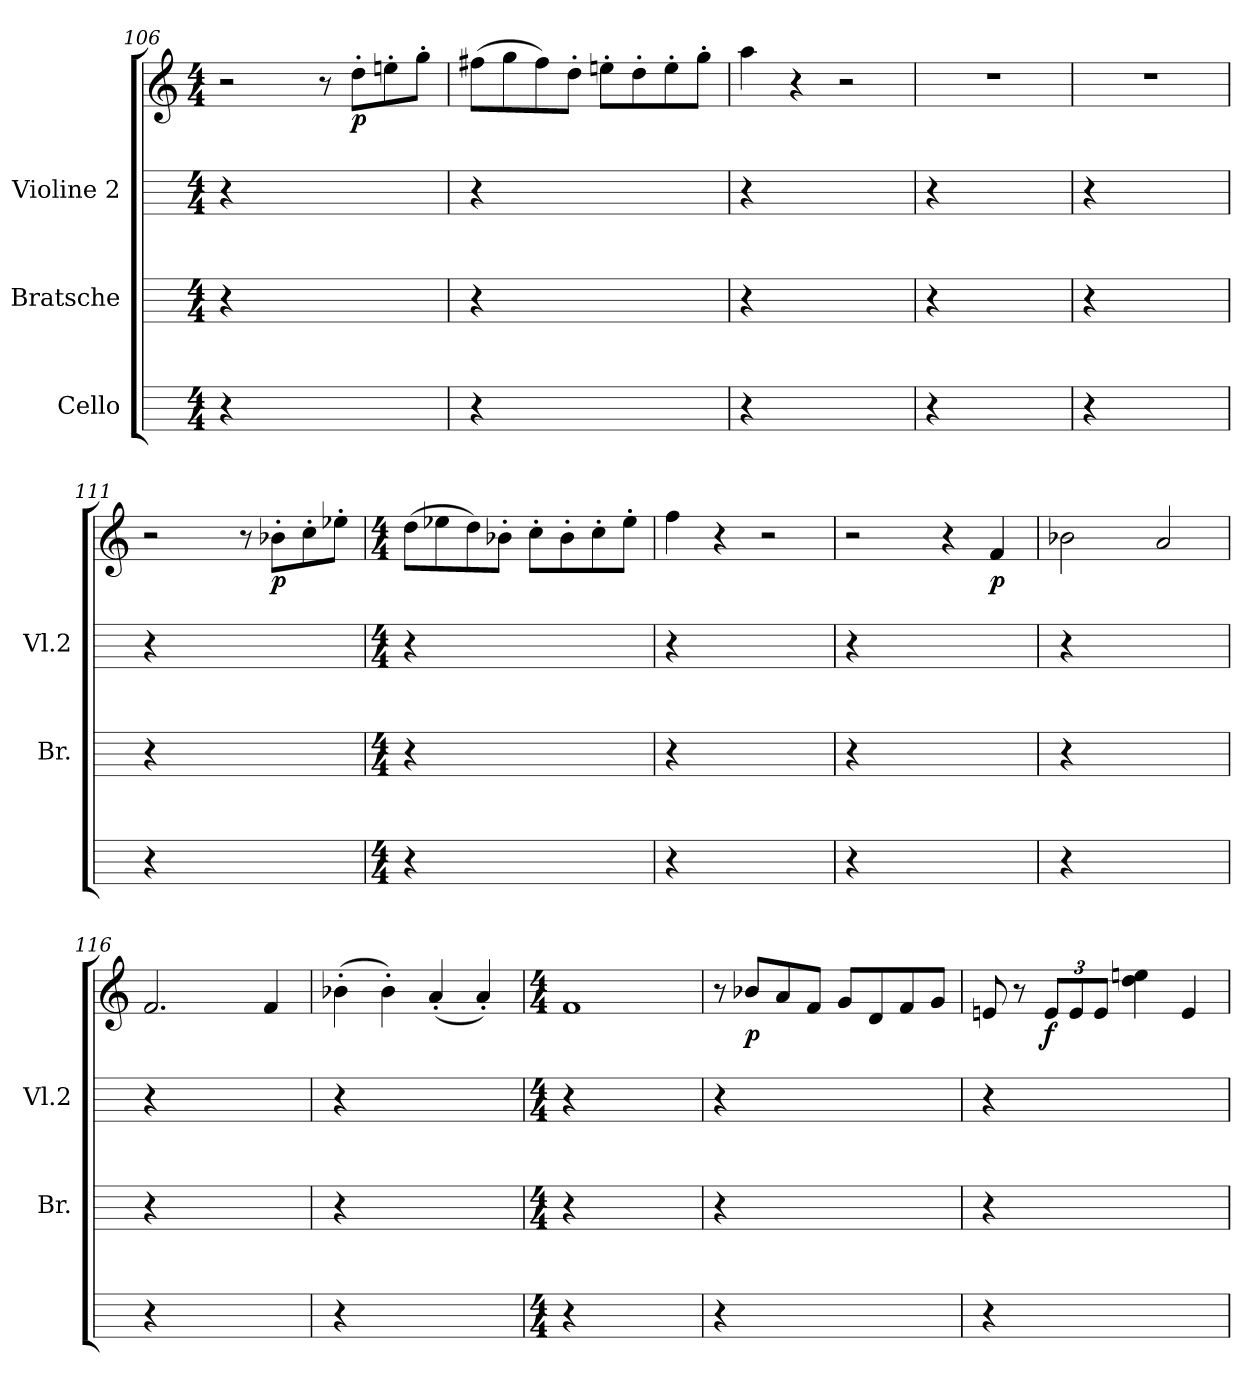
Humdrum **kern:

**kern	**kern	**kern	**kern	**dynam
*part4	*part3	*part2	*part1	*part1
*staff4	*staff3	*staff2	*staff1	*staff1
*I"Cello	*I"Bratsche	*I"Violine 2	*	*
*	*I'Br.	*I'Vl.2	*	*
*	*	*	*clefG2	*
*M4/4	*M4/4	*M4/4	*M4/4	*
=106	=106	=106	=106	=106
4r	4r	4r	2r	.
2.ryy	2.ryy	2.ryy	.	.
.	.	.	8r	.
!	!	!	!	!LO:DY:b
.	.	.	8dd'L	p
.	.	.	8een'	.
.	.	.	8gg'J	.
=107	=107	=107	=107	=107
4r	4r	4r	(>8ff#L	.
.	.	.	8gg	.
2.ryy	2.ryy	2.ryy	8ff#)	.
.	.	.	8dd'J	.
.	.	.	8een'L	.
.	.	.	8dd'	.
.	.	.	8ee'	.
.	.	.	8gg'J	.
=108	=108	=108	=108	=108
4r	4r	4r	4aa	.
2.ryy	2.ryy	2.ryy	4r	.
.	.	.	2r	.
=109	=109	=109	=109	=109
4r	4r	4r	1r	.
2.ryy	2.ryy	2.ryy	.	.
=110	=110	=110	=110	=110
4r	4r	4r	1r	.
2.ryy	2.ryy	2.ryy	.	.
=111	=111	=111	=111	=111
4r	4r	4r	2r	.
2.ryy	2.ryy	2.ryy	.	.
.	.	.	8r	.
!	!	!	!	!LO:DY:b
.	.	.	8b-'L	p
.	.	.	8cc'	.
.	.	.	8ee-'J	.
=112	=112	=112	=112	=112
*M4/4	*M4/4	*M4/4	*M4/4	*
4r	4r	4r	(>8ddL	.
.	.	.	8ee-	.
2.ryy	2.ryy	2.ryy	8dd)	.
.	.	.	8b-'J	.
.	.	.	8cc'L	.
.	.	.	8b-'	.
.	.	.	8cc'	.
.	.	.	8ee-'J	.
=113	=113	=113	=113	=113
4r	4r	4r	4ff	.
2.ryy	2.ryy	2.ryy	4r	.
.	.	.	2r	.
=114	=114	=114	=114	=114
4r	4r	4r	2r	.
2.ryy	2.ryy	2.ryy	.	.
.	.	.	4r	.
!	!	!	!	!LO:DY:b
.	.	.	4f	p
=115	=115	=115	=115	=115
4r	4r	4r	2b-	.
2.ryy	2.ryy	2.ryy	.	.
.	.	.	2a	.
=116	=116	=116	=116	=116
4r	4r	4r	2.f	.
2.ryy	2.ryy	2.ryy	.	.
.	.	.	4f	.
=117	=117	=117	=117	=117
4r	4r	4r	(>4b-'	.
2.ryy	2.ryy	2.ryy	4b-')	.
.	.	.	(<4a'	.
.	.	.	4a')	.
=118	=118	=118	=118	=118
*M4/4	*M4/4	*M4/4	*M4/4	*
4r	4r	4r	1f	.
2.ryy	2.ryy	2.ryy	.	.
=119	=119	=119	=119	=119
4r	4r	4r	8r	.
!	!	!	!	!LO:DY:b
.	.	.	8b-L	p
2.ryy	2.ryy	2.ryy	8a	.
.	.	.	8fJ	.
.	.	.	8gL	.
.	.	.	8d	.
.	.	.	8f	.
.	.	.	8gJ	.
=120	=120	=120	=120	=120
4r	4r	4r	8en	.
.	.	.	8r	.
!	!	!	!	!LO:DY:b
2.ryy	2.ryy	2.ryy	12eL	f
.	.	.	12e	.
.	.	.	12eJ	.
.	.	.	4dd 4een	.
.	.	.	4e	.
=	=	=	=	=
*-	*-	*-	*-	*-
